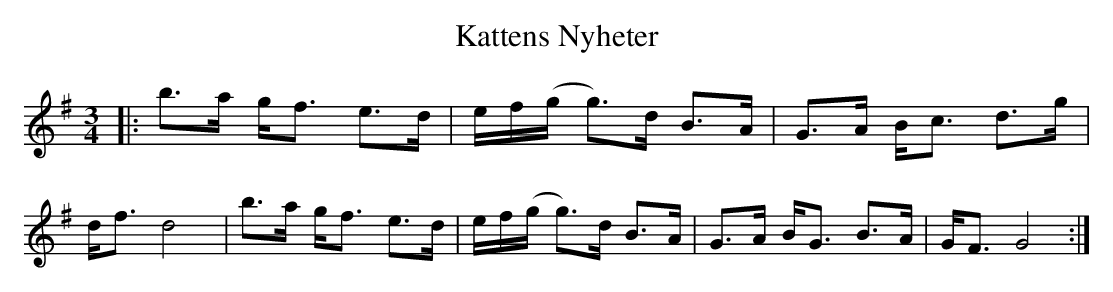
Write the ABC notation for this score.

X:1
T:Kattens Nyheter
M:3/4
L:1/8
K:G
|: b>a g<f e>d | 3)e/f/(g/ g)>d B>A | G>A B<c d>g | d<f d4 | b>a g<f e>d | 3)e/f/(g/ g)>d B>A | G>A B<G B>A | G<F G4 :|
